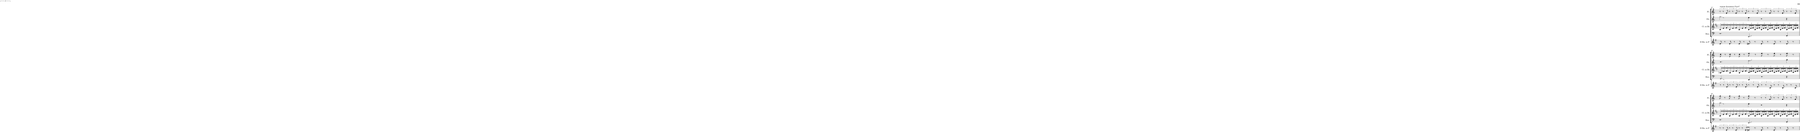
**kern	**kern	**kern	**kern	**kern
*part5	*part4	*part3	*part2	*part1
*staff5	*staff4	*staff3	*staff2	*staff1
*I"Horn in F	*I"Bassoon	*I"Clarinet in Bb	*I"Oboe	*I"Flute
*	*I'Bsn.	*I'Cl. in Bb	*I'Ob.	*I'Fl.
!!LO:PB:g=z
*clefG2	*clefF4	*clefG2	*clefG2	*clefG2
*Trd4c7	*	*Trd1c2	*	*
*k[f#]	*k[]	*k[f#c#]	*k[]	*k[]
*M7/4	*M7/4	*M7/4	*M7/4	*M7/4
=67	=67	=67	=67	=67
!	!	!	!	!LO:TX:a:t=repeat dynamics f>p<f
8e/	2.r	12B/L	2.gg\	12r
.	.	12e/	.	12r
8r	.	.	.	.
.	.	12f#/	.	12f/
8e/	.	12B/	.	12r
.	.	12e/	.	12r
8r	.	.	.	.
.	.	12f#/	.	12f/
8e/	.	12B/	.	12r
.	.	12e/	.	12r
8r	.	.	.	.
.	.	12f#/	.	12f/
*	*	*Xbrackettup	*	*
8e#X/	2.EE/	24B/L	4ee\	12r
.	.	24e/	.	.
.	.	24f#/	.	12r
8r	.	24B/	.	.
.	.	24e/	.	12f/
.	.	24f#/	.	.
8e#/	.	24B/	2r	12r
.	.	24e/	.	.
.	.	24f#/	.	12r
8r	.	24B/	.	.
.	.	24e/	.	12f/
.	.	24f#/	.	.
8e#/	.	24B/	.	12r
.	.	24e/	.	.
.	.	24f#/	.	12r
8r	.	24B/	.	.
.	.	24e/	.	12f/
.	.	24f#/	.	.
8e#/	4GG/	24B/	4r	12r
.	.	24e/	.	.
.	.	24f#/	.	12r
8r	.	24B/	.	.
.	.	24e/	.	12f/
.	.	24f#/JJ	.	.
!!LO:LB:g=z
=68	=68	=68	=68	=68
*	*	*brackettup	*	*
12r	2.GG/	12B-X/L	2.r	8cc\
12r	.	12e-X/	.	.
.	.	.	.	8r
12e/	.	12f#/	.	.
12r	.	12B-/	.	8cc\
12r	.	12e-/	.	.
.	.	.	.	8r
12e/	.	12f#/	.	.
12r	.	12B-/	.	8cc\
12r	.	12e-/	.	.
.	.	.	.	8r
12e/	.	12f#/	.	.
*	*	*Xbrackettup	*	*
12r	4EE/	24c#/L	2.ee\	8ee\
.	.	24en/	.	.
12r	.	24f#/	.	.
.	.	24c#/	.	8r
12e/	.	24e/	.	.
.	.	24f#/	.	.
12r	2r	24c#/	.	8ee\
.	.	24e/	.	.
12r	.	24f#/	.	.
.	.	24c#/	.	8r
12c/	.	24e/	.	.
.	.	24f#/	.	.
12r	.	24c#/	.	8ee\
.	.	24e/	.	.
12r	.	24f#/	.	.
.	.	24c#/	.	8r
12c/	.	24e/	.	.
.	.	24f#/	.	.
12r	4r	24c#/	4gg\	8ee\
.	.	24e/	.	.
12r	.	24f#/	.	.
.	.	24c#/	.	8r
12c/	.	24e/	.	.
.	.	24f#/JJ	.	.
!!LO:LB:g=z
=69	=69	=69	=69	=69
*	*	*brackettup	*	*
12r	2.r	12B/L	2.gg\	8ff\
12r	.	12e/	.	.
.	.	.	.	8r
12e/	.	12f#/	.	.
12r	.	12B/	.	8ff\
12r	.	12e/	.	.
.	.	.	.	8r
12e/	.	12f#/	.	.
12r	.	12B/	.	8ff\
12r	.	12e/	.	.
.	.	.	.	8r
12e/L	.	12f#/	.	.
*	*	*Xbrackettup	*	*
8e#X/J	2.EE/	24B/L	4ee\	8ff\
.	.	24e/	.	.
.	.	24f#/	.	.
8r	.	24B/	.	8r
.	.	24e/	.	.
.	.	24f#/	.	.
8e#/	.	24B/	2r	12r
.	.	24e/	.	.
.	.	24f#/	.	12r
8r	.	24B/	.	.
.	.	24e/	.	12f/
.	.	24f#/	.	.
8e#/	.	24B/	.	12r
.	.	24e/	.	.
.	.	24f#/	.	12r
8r	.	24B/	.	.
.	.	24e/	.	12f/
.	.	24f#/	.	.
8e#/	4GG/	24B/	4r	12r
.	.	24e/	.	.
.	.	24f#/	.	12r
8r	.	24B/	.	.
.	.	24e/	.	12f/
.	.	24f#/JJ	.	.
=	=	=	=	=
*-	*-	*-	*-	*-
